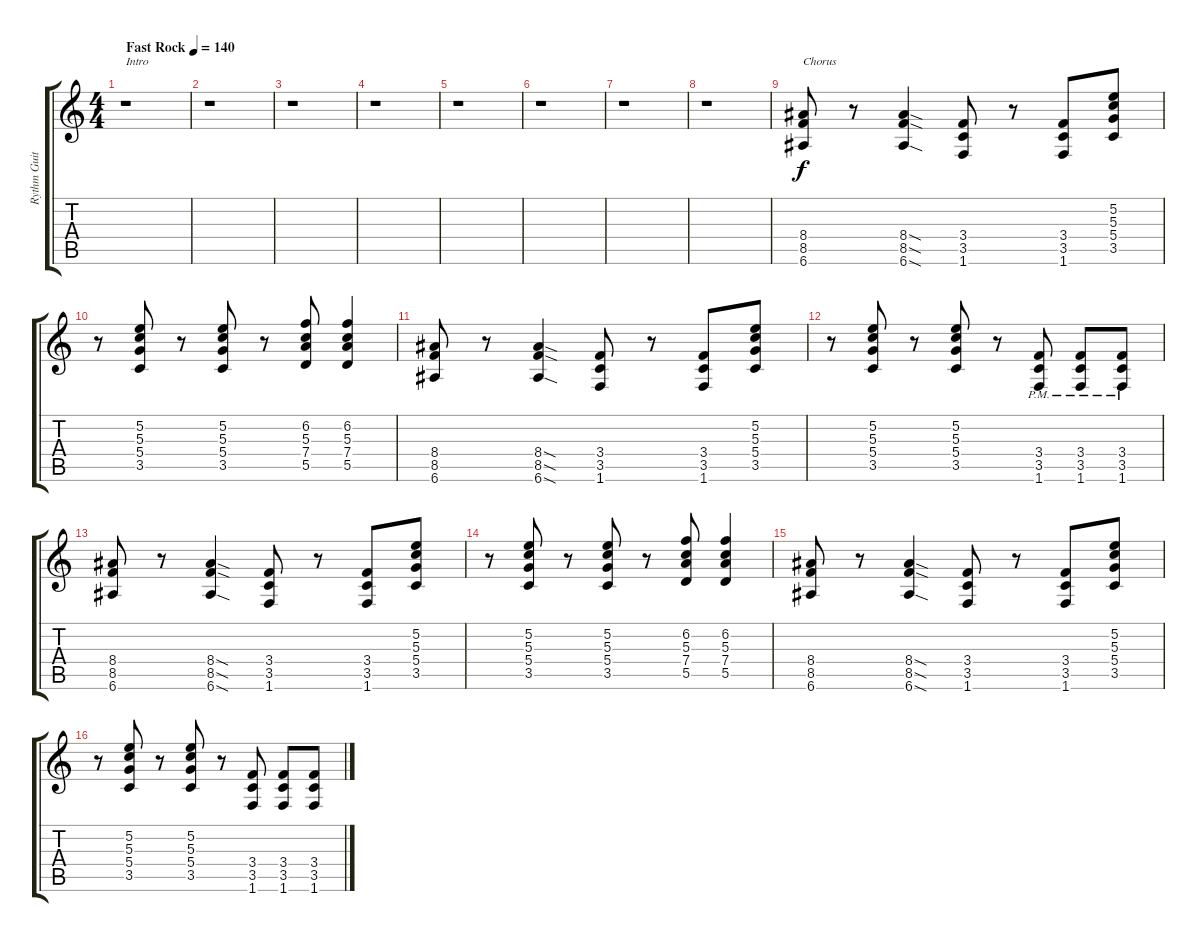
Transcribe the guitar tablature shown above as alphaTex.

\track ("Rythm Guitar" "Rythm Guit") {instrument overdrivenguitar}
\staff {score tabs}
\tuning (E4 B3 G3 D3 A2 E2) {hide}
\ts (4 4)
\tempo (140 "Fast Rock")
\clef g2
\ks c
r.1{txt "Intro" dy f instrument overdrivenguitar} |
r.1 |
r.1 |
r.1 |
r.1 |
r.1 |
r.1 |
r.1 |
(8.4 8.5 6.6).8{txt "Chorus"} r.8 (8.4{sod} 8.5{sod} 6.6{sod}).4 (3.4 3.5 1.6).8 r.8 (3.4 3.5 1.6).8 (5.2 5.3 5.4 3.5).8 |
r.8 (5.2 5.3 5.4 3.5).8 r.8 (5.2 5.3 5.4 3.5).8 r.8 (6.2 5.3 7.4 5.5).8 (6.2 5.3 7.4 5.5).4 |
(8.4 8.5 6.6).8 r.8 (8.4{sod} 8.5{sod} 6.6{sod}).4 (3.4 3.5 1.6).8 r.8 (3.4 3.5 1.6).8 (5.2 5.3 5.4 3.5).8 |
r.8 (5.2 5.3 5.4 3.5).8 r.8 (5.2 5.3 5.4 3.5).8 r.8 (3.4{pm} 3.5{pm} 1.6{pm}).8 (3.4{pm} 3.5{pm} 1.6{pm}).8 (3.4{pm} 3.5{pm} 1.6{pm}).8 |
(8.4 8.5 6.6).8 r.8 (8.4{sod} 8.5{sod} 6.6{sod}).4 (3.4 3.5 1.6).8 r.8 (3.4 3.5 1.6).8 (5.2 5.3 5.4 3.5).8 |
r.8 (5.2 5.3 5.4 3.5).8 r.8 (5.2 5.3 5.4 3.5).8 r.8 (6.2 5.3 7.4 5.5).8 (6.2 5.3 7.4 5.5).4 |
(8.4 8.5 6.6).8 r.8 (8.4{sod} 8.5{sod} 6.6{sod}).4 (3.4 3.5 1.6).8 r.8 (3.4 3.5 1.6).8 (5.2 5.3 5.4 3.5).8 |
r.8 (5.2 5.3 5.4 3.5).8 r.8 (5.2 5.3 5.4 3.5).8 r.8 (3.4 3.5 1.6).8 (3.4 3.5 1.6).8 (3.4 3.5 1.6).8
